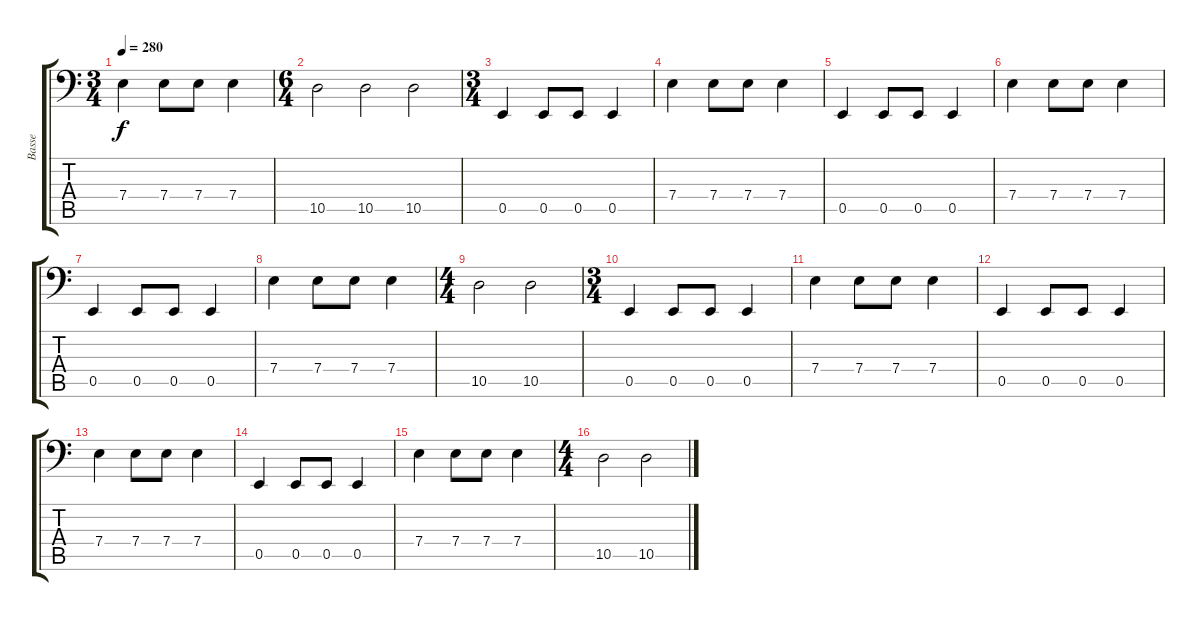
\track ("Basse" "Basse") {instrument electricbassfinger}
\staff {score tabs}
\tuning (C3 G2 D2 A1 E1 B0) {hide}
\ts (3 4)
\tempo 280
\clef f4
\ks c
7.4.4{dy f} 7.4.8 7.4.8 7.4.4 |
\ts (6 4)
10.5.2 10.5.2 10.5.2 |
\ts (3 4)
0.5.4 0.5.8 0.5.8 0.5.4 |
7.4.4 7.4.8 7.4.8 7.4.4 |
0.5.4 0.5.8 0.5.8 0.5.4 |
7.4.4 7.4.8 7.4.8 7.4.4 |
0.5.4 0.5.8 0.5.8 0.5.4 |
7.4.4 7.4.8 7.4.8 7.4.4 |
\ts (4 4)
10.5.2 10.5.2 |
\ts (3 4)
0.5.4 0.5.8 0.5.8 0.5.4 |
7.4.4 7.4.8 7.4.8 7.4.4 |
0.5.4 0.5.8 0.5.8 0.5.4 |
7.4.4 7.4.8 7.4.8 7.4.4 |
0.5.4 0.5.8 0.5.8 0.5.4 |
7.4.4 7.4.8 7.4.8 7.4.4 |
\ts (4 4)
10.5.2 10.5.2
